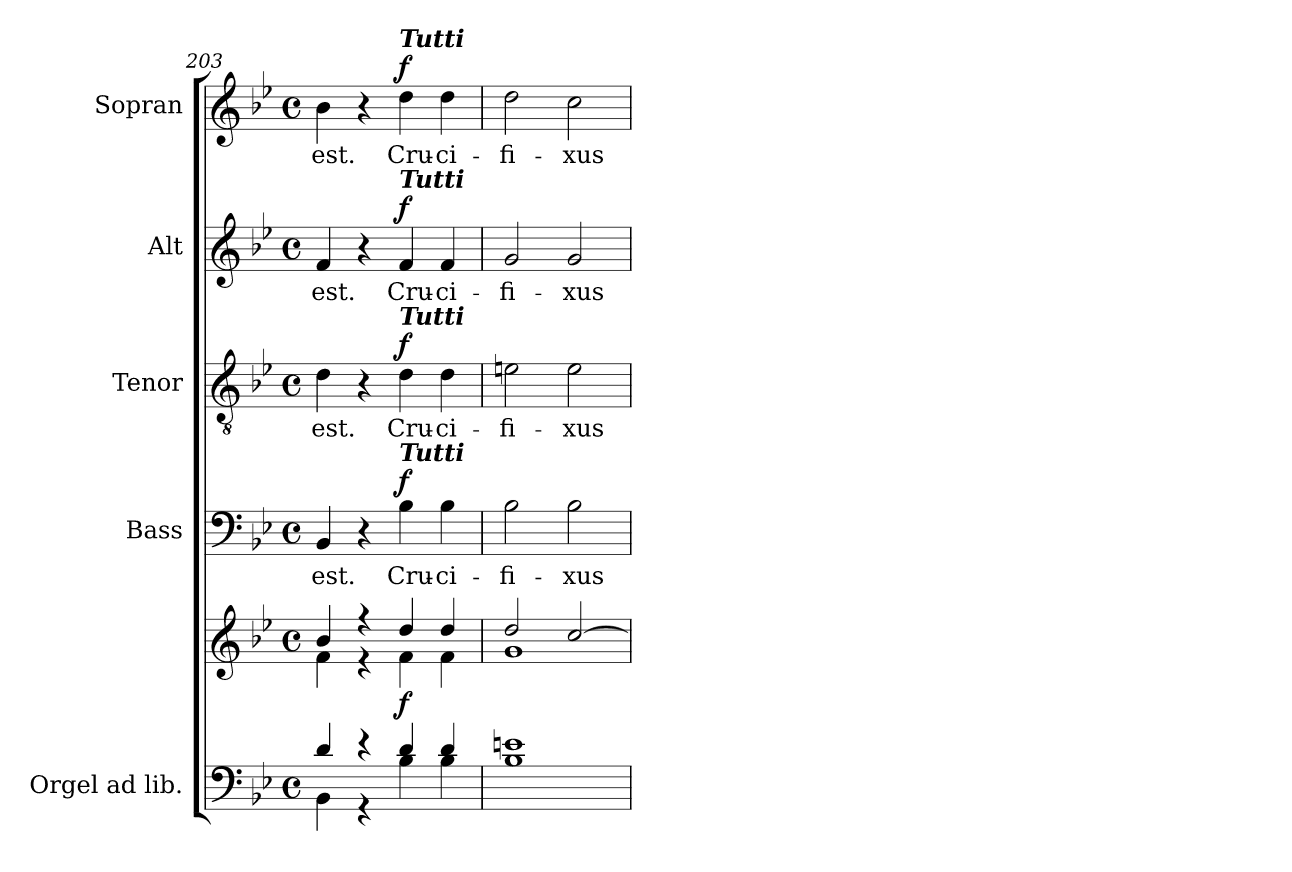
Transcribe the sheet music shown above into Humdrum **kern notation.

**kern	**kern	**dynam	**kern	**text	**dynam	**kern	**text	**dynam	**kern	**text	**dynam	**kern	**text	**dynam
*part5	*part5	*part5	*part4	*part4	*part4	*part3	*part3	*part3	*part2	*part2	*part2	*part1	*part1	*part1
*staff6	*staff5	*staff5/6	*staff4	*staff4	*staff4	*staff3	*staff3	*staff3	*staff2	*staff2	*staff2	*staff1	*staff1	*staff1
*I"Orgel ad lib.	*	*	*I"Bass	*	*	*I"Tenor	*	*	*I"Alt	*	*	*I"Sopran	*	*
*	*	*	*I'B.	*	*	*I'T.	*	*	*I'A.	*	*	*I'S.	*	*
*clefF4	*clefG2	*	*clefF4	*	*	*clefGv2	*	*	*clefG2	*	*	*clefG2	*	*
*k[b-e-]	*k[b-e-]	*	*k[b-e-]	*	*	*k[b-e-]	*	*	*k[b-e-]	*	*	*k[b-e-]	*	*
*B-:	*B-:	*	*B-:	*	*	*B-:	*	*	*B-:	*	*	*B-:	*	*
*M4/4	*M4/4	*	*M4/4	*	*	*M4/4	*	*	*M4/4	*	*	*M4/4	*	*
*met(c)	*met(c)	*	*met(c)	*	*	*met(c)	*	*	*met(c)	*	*	*met(c)	*	*
=203	=203	=203	=203	=203	=203	=203	=203	=203	=203	=203	=203	=203	=203	=203
*^	*^	*	*	*	*	*	*	*	*	*	*	*	*	*
!	!	!	!	!	!	!LO:LY:b	!	!	!LO:LY:b	!	!	!LO:LY:b	!	!	!LO:LY:b	!
4d/	4BB-\	4b-/	4f\	.	4BB-/	est.	.	4d\	est.	.	4f/	est.	.	4b-\	est.	.
4r	4r	4r	4r	.	4r	.	.	4r	.	.	4r	.	.	4r	.	.
!	!	!	!	!	!	!	!	!	!	!	!	!	!	!LO:TX:a:Bi:t=Tutti	!	!
!	!	!	!	!	!	!	!	!	!	!	!LO:TX:a:Bi:t=Tutti	!	!	!	!	!
!	!	!	!	!	!	!	!	!LO:TX:a:Bi:t=Tutti	!	!	!	!	!	!	!	!
!	!	!	!	!	!LO:TX:a:Bi:t=Tutti	!	!	!	!	!	!	!	!	!	!	!
!	!	!	!	!LO:DY:b	!	!LO:LY:b	!LO:DY:a	!	!LO:LY:b	!LO:DY:a	!	!LO:LY:b	!LO:DY:a	!	!LO:LY:b	!LO:DY:a
4d/	4B-\	4dd/	4f\	f	4B-\	Cru-	f	4d\	Cru-	f	4f/	Cru-	f	4dd\	Cru-	f
!	!	!	!	!	!	!LO:LY:b	!	!	!LO:LY:b	!	!	!LO:LY:b	!	!	!LO:LY:b	!
4d/	4B-\	4dd/	4f\	.	4B-\	-ci-	.	4d\	-ci-	.	4f/	-ci-	.	4dd\	-ci-	.
=204	=204	=204	=204	=204	=204	=204	=204	=204	=204	=204	=204	=204	=204	=204	=204	=204
!	!	!	!	!	!	!LO:LY:b	!	!	!LO:LY:b	!	!	!LO:LY:b	!	!	!LO:LY:b	!
1en	1B-	2dd/	1g	.	2B-\	-fi-	.	2en\	-fi-	.	2g/	-fi-	.	2dd\	-fi-	.
!	!	!	!	!	!	!LO:LY:b	!	!	!LO:LY:b	!	!	!LO:LY:b	!	!	!LO:LY:b	!
.	.	[>2cc/	.	.	2B-\	-xus	.	2e\	-xus	.	2g/	-xus	.	2cc\	-xus	.
*v	*v	*	*	*	*	*	*	*	*	*	*	*	*	*	*	*
*	*v	*v	*	*	*	*	*	*	*	*	*	*	*	*	*
=	=	=	=	=	=	=	=	=	=	=	=	=	=	=
*-	*-	*-	*-	*-	*-	*-	*-	*-	*-	*-	*-	*-	*-	*-
